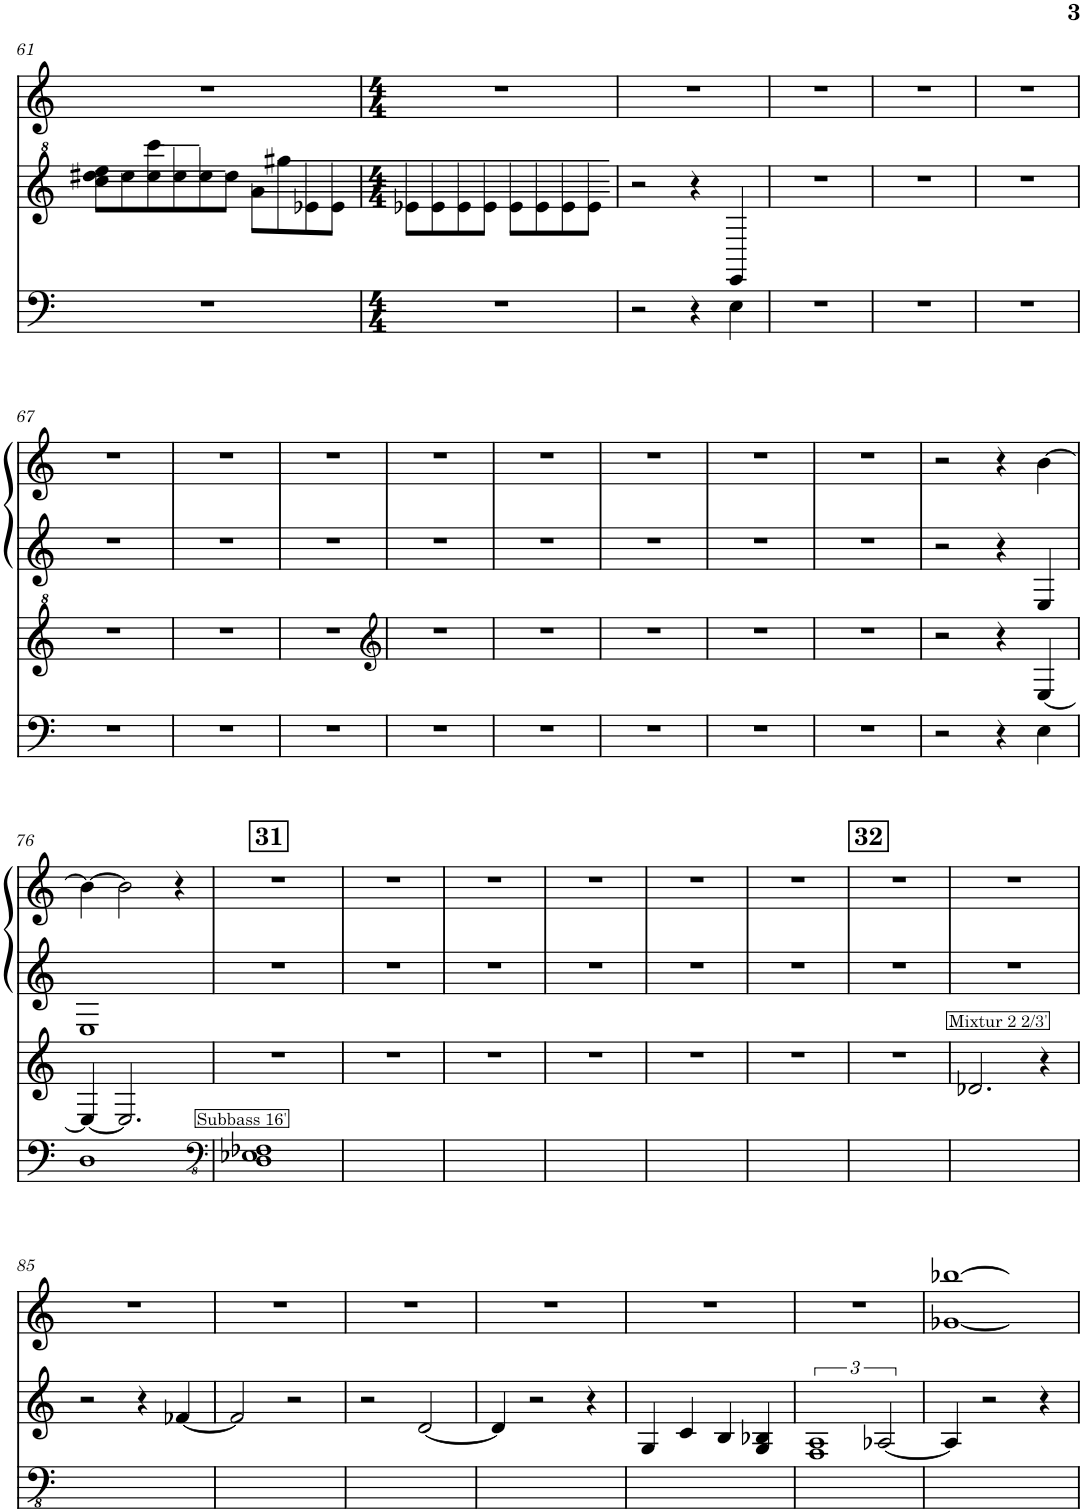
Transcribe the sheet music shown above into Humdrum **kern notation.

**kern	**kern	**kern	**kern
*part1	*part1	*part1	*part1
*staff4	*staff3	*staff2	*staff1
*I"test	*	*	*
*I'test	*	*	*
!!LO:PB:g=z
*clefF4	*clefG^2	*clefG2	*clefG2
*k[]	*k[]	*k[]	*k[]
*M5/4	*M5/4	*M5/4	*M5/4
=61	=61	=61	=61
4%5r	8ccc\ 8ddd#X\ 8eee\L	4%5r	4%5r
.	8ccc\ 8ddd#\ 8eee\	.	.
.	8ccc\ 8ddd#\ 8eee\ 8cccc\	.	.
.	8ccc\ 8ddd#\ 8eee\ 8cccc\	.	.
.	8ccc\ 8ddd#\ 8eee\ 8cccc\	.	.
.	8ccc\ 8ddd#\ 8eee\J	.	.
.	8aa\ 8ccc\L	.	.
.	8aa\ 8ccc\ 8ggg#X\	.	.
.	8ee-X\ 8aa\ 8ccc\ 8ggg#\	.	.
.	8ee-\ 8aa\ 8ccc\ 8ggg#\J	.	.
=62	=62	=62	=62
*M4/4	*M4/4	*M4/4	*M4/4
1r	8ee-X\ 8aa\ 8ccc\ 8ggg#X\L	1r	1r
.	8ee-\ 8aa\ 8ccc\ 8ggg#\	.	.
.	8ee-\ 8aa\ 8ccc\ 8ggg#\	.	.
.	8ee-\ 8aa\ 8ccc\ 8ggg#\J	.	.
.	8ee-\ 8aa\ 8ccc\ 8ggg#\L	.	.
.	8ee-\ 8aa\ 8ccc\ 8ggg#\	.	.
.	8ee-\ 8aa\ 8ccc\ 8ggg#\	.	.
.	8ee-\ 8aa\ 8ccc\ 8ggg#\J	.	.
=63	=63	=63	=63
2r	2r	1r	1r
4r	4r	.	.
4E\	4E/	.	.
=64	=64	=64	=64
1r	1r	1r	1r
=65	=65	=65	=65
1r	1r	1r	1r
=66	=66	=66	=66
1r	1r	1r	1r
!!LO:LB:g=z
=67	=67	=67	=67
1r	1r	1r	1r
=68	=68	=68	=68
1r	1r	1r	1r
=69	=69	=69	=69
1r	1r	1r	1r
=70	=70	=70	=70
*	*clefG2	*	*
1r	1r	1r	1r
=71	=71	=71	=71
1r	1r	1r	1r
=72	=72	=72	=72
1r	1r	1r	1r
=73	=73	=73	=73
1r	1r	1r	1r
=74	=74	=74	=74
1r	1r	1r	1r
=75	=75	=75	=75
2r	2r	2r	2r
4r	4r	4r	4r
4E\	[4E/	4E/	[4b\
!!LO:LB:g=z
=76	=76	=76	=76
1D	4E/_	1E	4b\_
.	2.E/]	.	2b\]
.	.	.	4r
!!LO:REH:place=s1:a:B:cj:fs=12:t=31
=77	=77	=77	=77
*clefFv4	*	*	*
!LO:TX:a:t=Subbass 16'	!	!	!
1DD 1EE-X 1FF-X	1r	1r	1r
=78	=78	=78	=78
1DD 1EE-X 1FF-X	1r	1r	1r
=79	=79	=79	=79
1DD 1EE-X 1FF-X	1r	1r	1r
=80	=80	=80	=80
1DD 1EE-X 1FF-X	1r	1r	1r
=81	=81	=81	=81
1DD 1EE-X 1FF-X	1r	1r	1r
=82	=82	=82	=82
1DD 1EE-X 1FF-X	1r	1r	1r
!!LO:REH:place=s1:a:B:cj:fs=12:t=32
=83	=83	=83	=83
1DD 1EE-X 1FF-X	1r	1r	1r
=84	=84	=84	=84
!	!LO:TX:a:t=Mixtur 2 2/3'	!	!
1DD 1EE-X 1FF-X	2.d-X/	1r	1r
.	4r	.	.
!!LO:LB:g=z
=85	=85	=85	=85
1DD 1EE-X 1FF-X	2r	1r	1r
.	4r	.	.
.	[4f-X/	.	.
=86	=86	=86	=86
1DD 1EE-X 1FF-X	2f-/]	1r	1r
.	2r	.	.
=87	=87	=87	=87
1DD 1EE-X 1FF-X	2r	1r	1r
.	[2d/	.	.
=88	=88	=88	=88
1DD 1EE-X 1FF-X	4d/]	1r	1r
.	2r	.	.
.	4r	.	.
=89	=89	=89	=89
1DD 1EE-X 1FF-X	4G/	1r	1r
.	4c/	.	.
.	4B/	.	.
.	4G/ 4B-X/	.	.
=90	=90	=90	=90
1DD 1EE-X 1FF-X	3%2F 3%2A	1r	1r
.	[3A-X/	.	.
=91	=91	=91	=91
!	!	!	!LO:N:n=1:head=open
!	!	!	!LO:N:n=2:head=open
1DD 1EE-X 1FF-X	4A-/]	1r	[2g-X [2bb-X
.	2r	.	.
.	.	.	2g-] 2bb-]
.	4r	.	.
=	=	=	=
*-	*-	*-	*-
